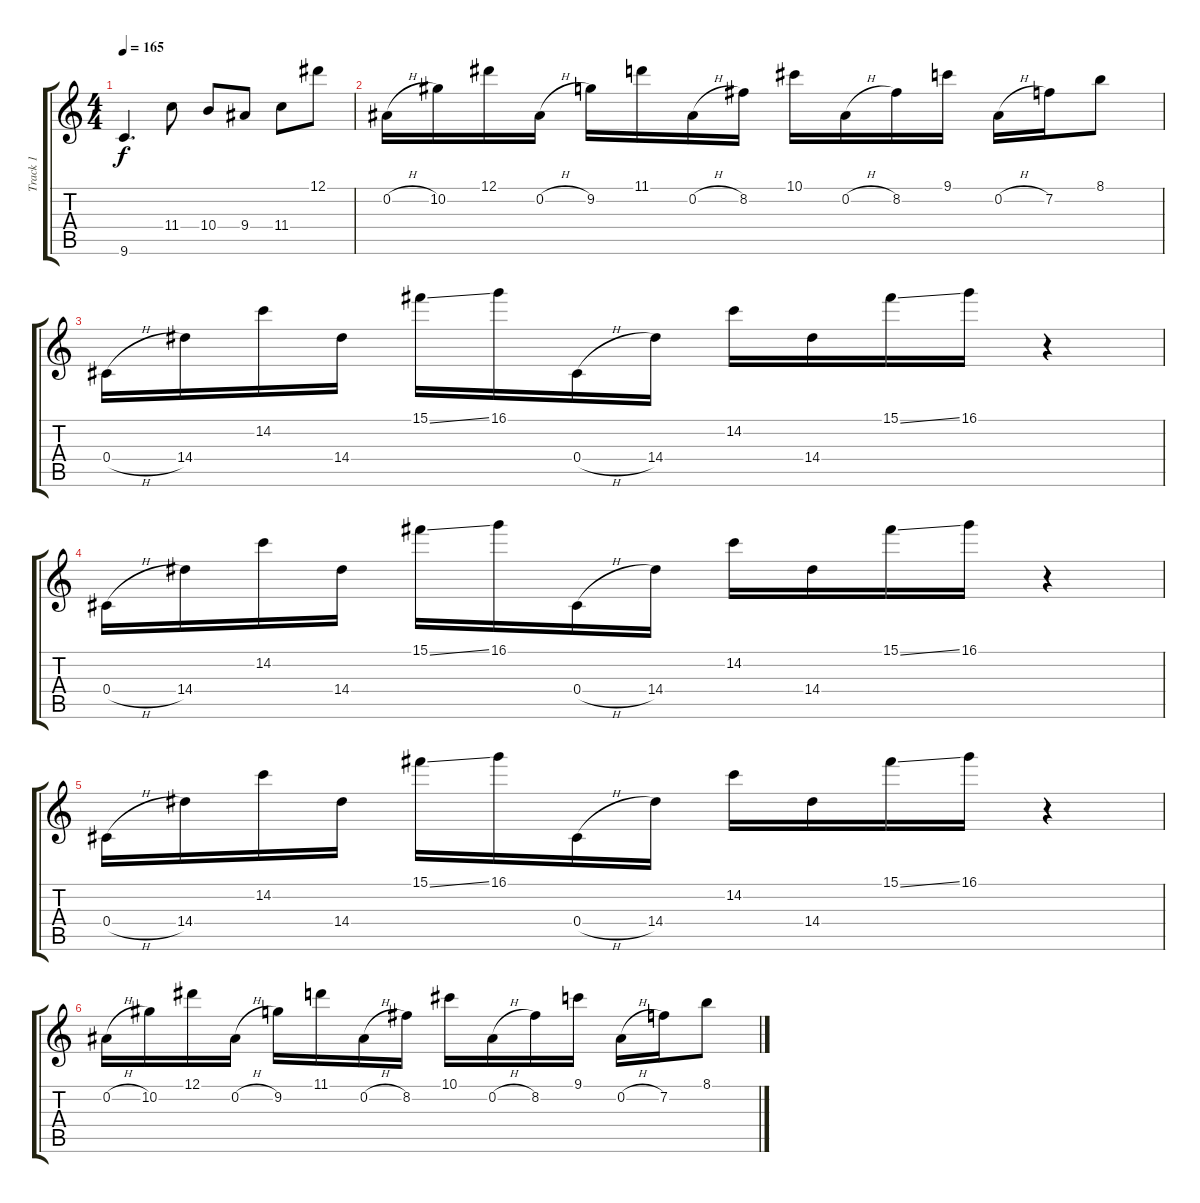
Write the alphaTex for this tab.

\track ("Track 1" "Track 1") {instrument distortionguitar}
\staff {score tabs}
\tuning (Eb4 Bb3 Gb3 Db3 Ab2 Eb2) {hide}
\ts (4 4)
\tempo 165
\clef g2
\ks c
9.6.4{d dy f} 11.4.8 10.4.8 9.4.8 11.4.8 12.1.8 |
0.2{h}.16 10.2.16 12.1.16 0.2{h}.16 9.2.16 11.1.16 0.2{h}.16 8.2.16 10.1.16 0.2{h}.16 8.2.16 9.1.16 0.2{h}.16 7.2.16 8.1.8 |
0.4{h}.16 14.4.16 14.2.16 14.4.16 15.1{ss}.16 16.1.16 0.4{h}.16 14.4.16 14.2.16 14.4.16 15.1{ss}.16 16.1.16 r.4 |
0.4{h}.16 14.4.16 14.2.16 14.4.16 15.1{ss}.16 16.1.16 0.4{h}.16 14.4.16 14.2.16 14.4.16 15.1{ss}.16 16.1.16 r.4 |
0.4{h}.16 14.4.16 14.2.16 14.4.16 15.1{ss}.16 16.1.16 0.4{h}.16 14.4.16 14.2.16 14.4.16 15.1{ss}.16 16.1.16 r.4 |
0.2{h}.16 10.2.16 12.1.16 0.2{h}.16 9.2.16 11.1.16 0.2{h}.16 8.2.16 10.1.16 0.2{h}.16 8.2.16 9.1.16 0.2{h}.16 7.2.16 8.1.8
